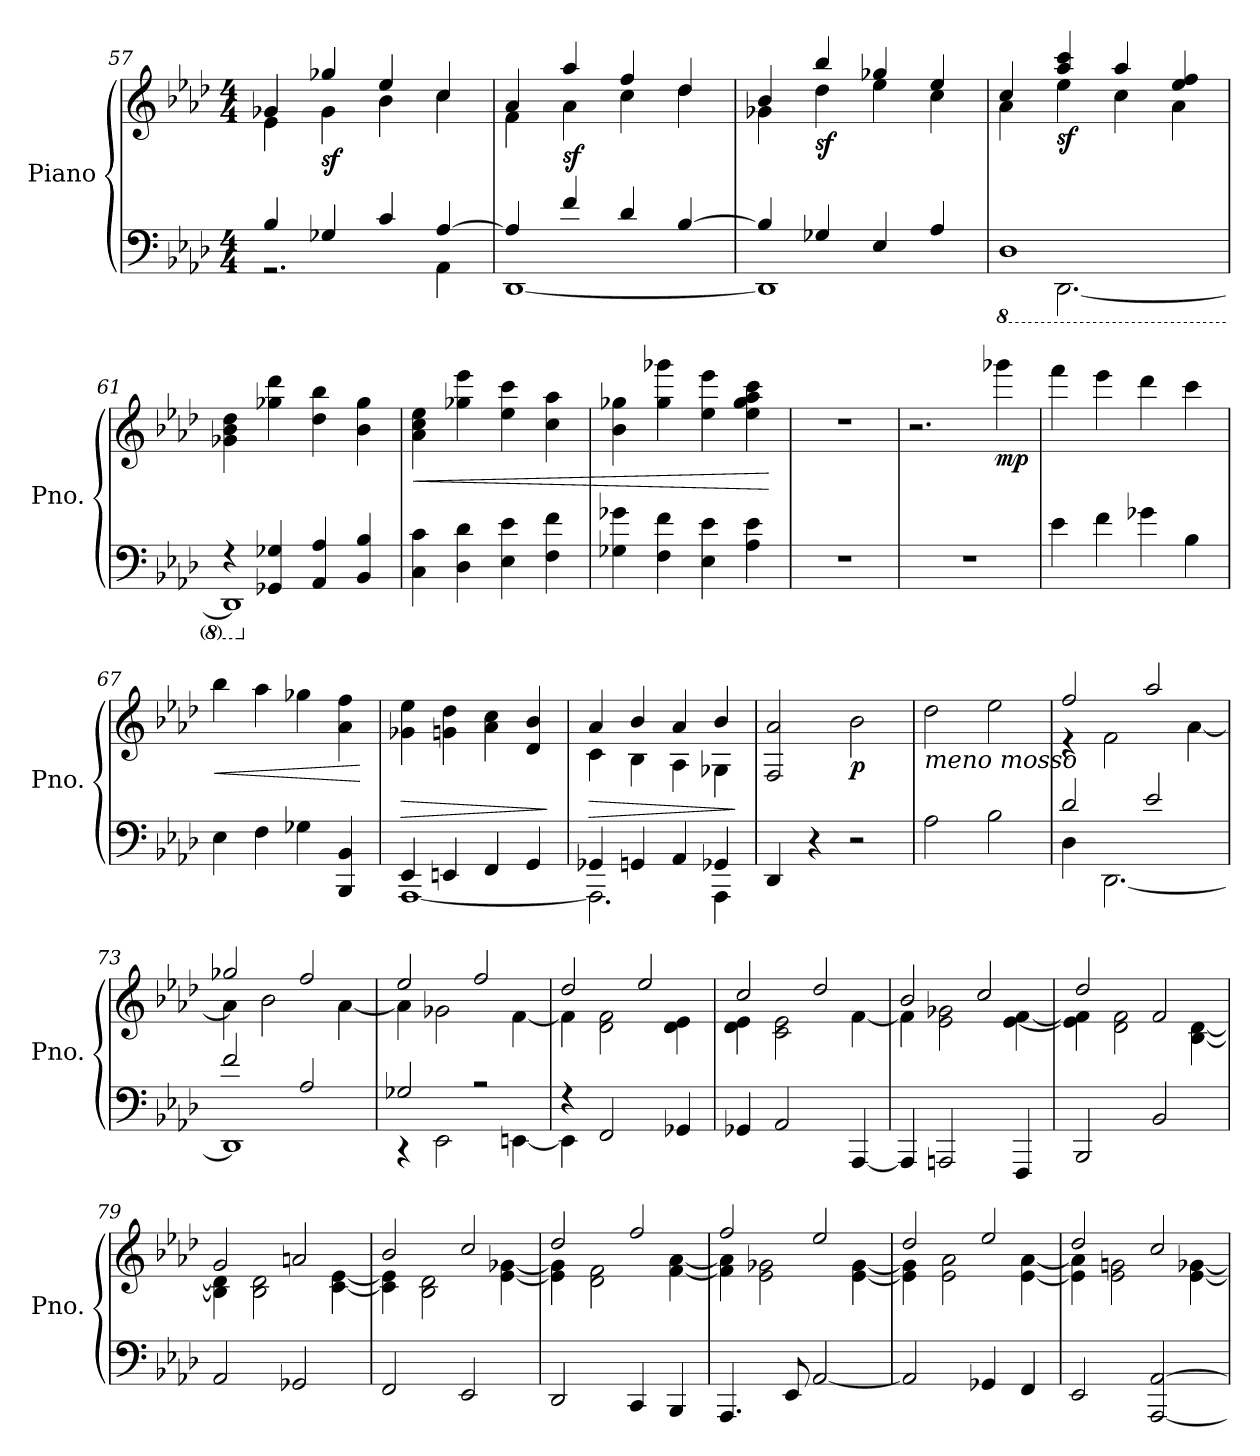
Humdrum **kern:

**kern	**kern	**dynam
*part1	*part1	*part1
*staff2	*staff1	*staff1/2
*I"Piano	*	*
*I'Pno.	*	*
*clefF4	*clefG2	*
*k[b-e-a-d-]	*k[b-e-a-d-]	*
*M4/4	*M4/4	*
=57	=57	=57
*^	*^	*
4B-/	2.r	4g-X/	4e-\	.
!	!	!	!	!LO:DY:b
4G-X/	.	4gg-X/	4g-\	sf
4c/	.	4ee-/	4b-\	.
[4A-/	4AA-\	4cc/	4cc\	.
=58	=58	=58	=58	=58
4A-/]	[1DD-	4a-/	4f\	.
!	!	!	!	!LO:DY:b
4f/	.	4aa-/	4a-\	sf
4d-/	.	4ff/	4cc\	.
[4B-/	.	4dd-/	4dd-\	.
=59	=59	=59	=59	=59
4B-/]	1DD-]	4b-/	4g-X\	.
!	!	!	!	!LO:DY:b
4G-X/	.	4bb-/	4dd-\	sf
4E-/	.	4gg-X/	4ee-\	.
4A-/	.	4ee-/	4cc\	.
=60	=60	=60	=60	=60
*8ba	*	*	*	*
1DD-	4ryy	4cc/	4a-\	.
!	!	!	!	!LO:DY:b
.	[2.DDD-\	4aa-/ 4ccc/	4ee-\	sf
.	.	4aa-/	4cc\	.
.	.	4ee-/ 4ff/	4a-\	.
*	*	*v	*v	*
=61	=61	=61	=61
4r	1DDD-]	4g-X\ 4b-\ 4dd-\	.
*X8ba	*	*	*
4GG-X/ 4G-X/	.	4gg-X\ 4ddd-\	.
4AA-/ 4A-/	.	4dd-\ 4bb-\	.
4BB-/ 4B-/	.	4b-\ 4gg-\	.
*v	*v	*	*
!!LO:PB:g=z
=62	=62	=62
!	!	!LO:HP:b
4C\ 4c\	4a-\ 4cc\ 4ee-\	<
4D-\ 4d-\	4gg-X\ 4eee-\	.
4E-\ 4e-\	4ee-\ 4ccc\	.
4F\ 4f\	4cc\ 4aa-\	.
=63	=63	=63
4G-X\ 4g-X\	4b-\ 4gg-X\	.
4F\ 4f\	4gg-\ 4ggg-X\	.
4E-\ 4e-\	4ee-\ 4eee-\	.
4A-\ 4e-\	4ee-\ 4gg-\ 4aa-\ 4ccc\	.
.	.	[
=64	=64	=64
1r	1r	.
=65	=65	=65
1r	2.r	.
!	!	!LO:DY:b
.	4ggg-X\	mp
=66	=66	=66
4e-\	4fff\	.
4f\	4eee-\	.
4g-X\	4ddd-\	.
4B-\	4ccc\	.
=67	=67	=67
!	!	!LO:HP:b
4E-\	4bb-\	<
4F\	4aa-\	.
4G-X\	4gg-X\	.
4BBB-/ 4BB-/	4a-\ 4ff\	.
.	.	[
=68	=68	=68
*^	*	*
!	!	!	!LO:HP:b
4EE-/	[1AAA-	4g-X\ 4ee-\	>
4EEn/	.	4gn\ 4dd-\	.
4FF/	.	4a-\ 4cc\	.
4GG/	.	4d-/ 4b-/	.
*v	*v	*	*
.	.	]
!!LO:LB:g=z
=69	=69	=69
*^	*	*
!	!	!	!LO:HP:b
*	*	*^	*
4GG-X/	2.AAA-\]	4a-/	4c\	>
4GGn/	.	4b-/	4B-\	.
4AA-/	.	4a-/	4A-\	.
4GG-X/	4AAA-\	4b-/	4G-X\	.
*v	*v	*	*	*
*	*v	*v	*
.	.	]
=70	=70	=70
4DD-/	2F/ 2a-/	.
4r	.	.
!	!	!LO:DY:b
2r	2b-\	p
=71	=71	=71
!	!LO:TX:b:i:t=meno mosso	!
2A-\	2dd-\	.
2B-\	2ee-\	.
=72	=72	=72
*^	*^	*
2d-/	4D-\	2ff/	4r	.
.	[2.DD-\	.	2f\	.
2e-/	.	2aa-/	.	.
.	.	.	[4a-\	.
=73	=73	=73	=73	=73
2f/	1DD-]	2gg-X/	4a-\]	.
.	.	.	2b-\	.
2A-/	.	2ff/	.	.
.	.	.	[4a-\	.
=74	=74	=74	=74	=74
2G-X/	4r	2ee-/	4a-\]	.
.	2EE-\	.	2g-X\	.
2r	.	2ff/	.	.
.	[4EEn\	.	[4f\	.
=75	=75	=75	=75	=75
4r	4EE\]	2dd-/	4f\]	.
2FF/	2.ryy	.	2d-\ 2f\	.
.	.	2ee-/	.	.
4GG-X/	.	.	4d-\ 4e-\	.
*v	*v	*	*	*
=76	=76	=76	=76
4GG-X/	2cc/	4d-\ 4e-\	.
2AA-/	.	2c\ 2e-\	.
.	2dd-/	.	.
[4AAA-/	.	[4f\	.
!!LO:LB:g=z	!!
=77	=77	=77	=77
4AAA-/]	2b-/	4f\]	.
2AAAn/	.	2e-\ 2g-X\	.
.	2cc/	.	.
4FFF/	.	[4e-\ [4f\	.
=78	=78	=78	=78
2BBB-/	2dd-/	4e-\] 4f\]	.
.	.	2d-\ 2f\	.
2BB-/	2f/	.	.
.	.	[4B-\ [4d-\	.
=79	=79	=79	=79
2AA-/	2g/	4B-\] 4d-\]	.
.	.	2B-\ 2d-\	.
2GG-X/	2an/	.	.
.	.	[4c\ [4e-\	.
=80	=80	=80	=80
2FF/	2b-/	4c\] 4e-\]	.
.	.	2B-\ 2d-\	.
2EE-/	2cc/	.	.
.	.	[4e-\ [4g-X\	.
=81	=81	=81	=81
2DD-/	2dd-/	4e-\] 4g-\]	.
.	.	2d-\ 2f\	.
4CC/	2ff/	.	.
4BBB-/	.	[4f\ [4a-\	.
=82	=82	=82	=82
4.AAA-/	2ff/	4f\] 4a-\]	.
.	.	2e-\ 2g-X\	.
8EE-/	.	.	.
[2AA-/	2ee-/	.	.
.	.	[4e-\ [4g-\	.
=83	=83	=83	=83
2AA-/]	2dd-/	4e-\] 4g-\]	.
.	.	2e-\ 2a-\	.
4GG-X/	2ee-/	.	.
4FF/	.	[4e-\ [4a-\	.
!!LO:LB:g=z	!!
=84	=84	=84	=84
2EE-/	2dd-/	4e-\] 4a-\]	.
.	.	2e-\ 2gn\	.
[2AAA-/ [2AA-/	2cc/	.	.
.	.	[4e-\ [4g-X\	.
*	*v	*v	*
=	=	=
*-	*-	*-
